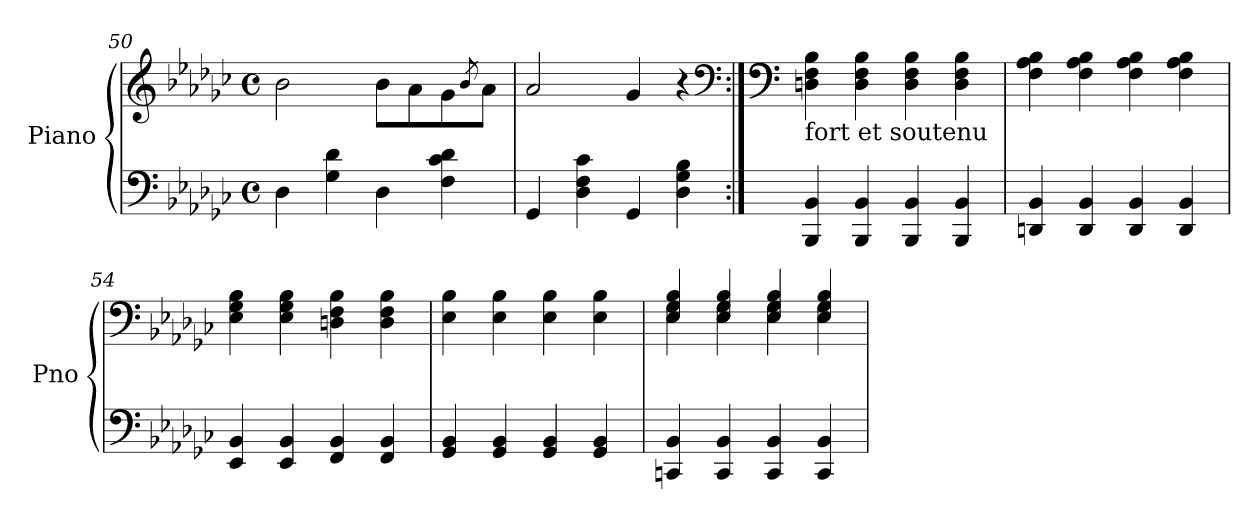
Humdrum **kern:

**kern	**kern
*part1	*part1
*staff2	*staff1
*I"Piano	*
*I'Pno	*
*clefF4	*clefG2
*k[b-e-a-d-g-c-]	*k[b-e-a-d-g-c-]
*G-:	*G-:
*M4/4	*M4/4
*met(c)	*met(c)
=50	=50
4D-\	2b-\
4G-\ 4d-\	.
4D-\	8b-\L
.	8a-\
4F\ 4c-\ 4d-\	8g-\
.	8qb-/
.	8a-\J
=51	=51
4GG-/	2a-/
4D-\ 4F\ 4c-\	.
4GG-/	4g-/
4D-\ 4G-\ 4B-\	4r
*	*clefF4
!!LO:LB:g=z
=52:|!	=52:|!
*	*clefF4
!	!LO:TX:b:t=fort et soutenu
4BBB-/ 4BB-/	4Dn\ 4F\ 4B-\
4BBB-/ 4BB-/	4D\ 4F\ 4B-\
4BBB-/ 4BB-/	4D\ 4F\ 4B-\
4BBB-/ 4BB-/	4D\ 4F\ 4B-\
=53	=53
4DDn/ 4BB-/	4F\ 4A-\ 4B-\
4DD/ 4BB-/	4F\ 4A-\ 4B-\
4DD/ 4BB-/	4F\ 4A-\ 4B-\
4DD/ 4BB-/	4F\ 4A-\ 4B-\
=54	=54
4EE-/ 4BB-/	4E-\ 4G-\ 4B-\
4EE-/ 4BB-/	4E-\ 4G-\ 4B-\
4FF/ 4BB-/	4Dn\ 4F\ 4B-\
4FF/ 4BB-/	4D\ 4F\ 4B-\
=55	=55
4GG-/ 4BB-/	4E-\ 4B-\
4GG-/ 4BB-/	4E-\ 4B-\
4GG-/ 4BB-/	4E-\ 4B-\
4GG-/ 4BB-/	4E-\ 4B-\
=56	=56
*	*^
4CCn/ 4BB-/	4E-/ 4G-/ 4B-/	4E-\ 4G-\
4CC/ 4BB-/	4E-/ 4G-/ 4B-/	4E-\ 4G-\
4CC/ 4BB-/	4E-/ 4G-/ 4B-/	4E-\ 4G-\
4CC/ 4BB-/	4E-/ 4G-/ 4B-/	4E-\ 4G-\
*	*v	*v
=	=
*-	*-
